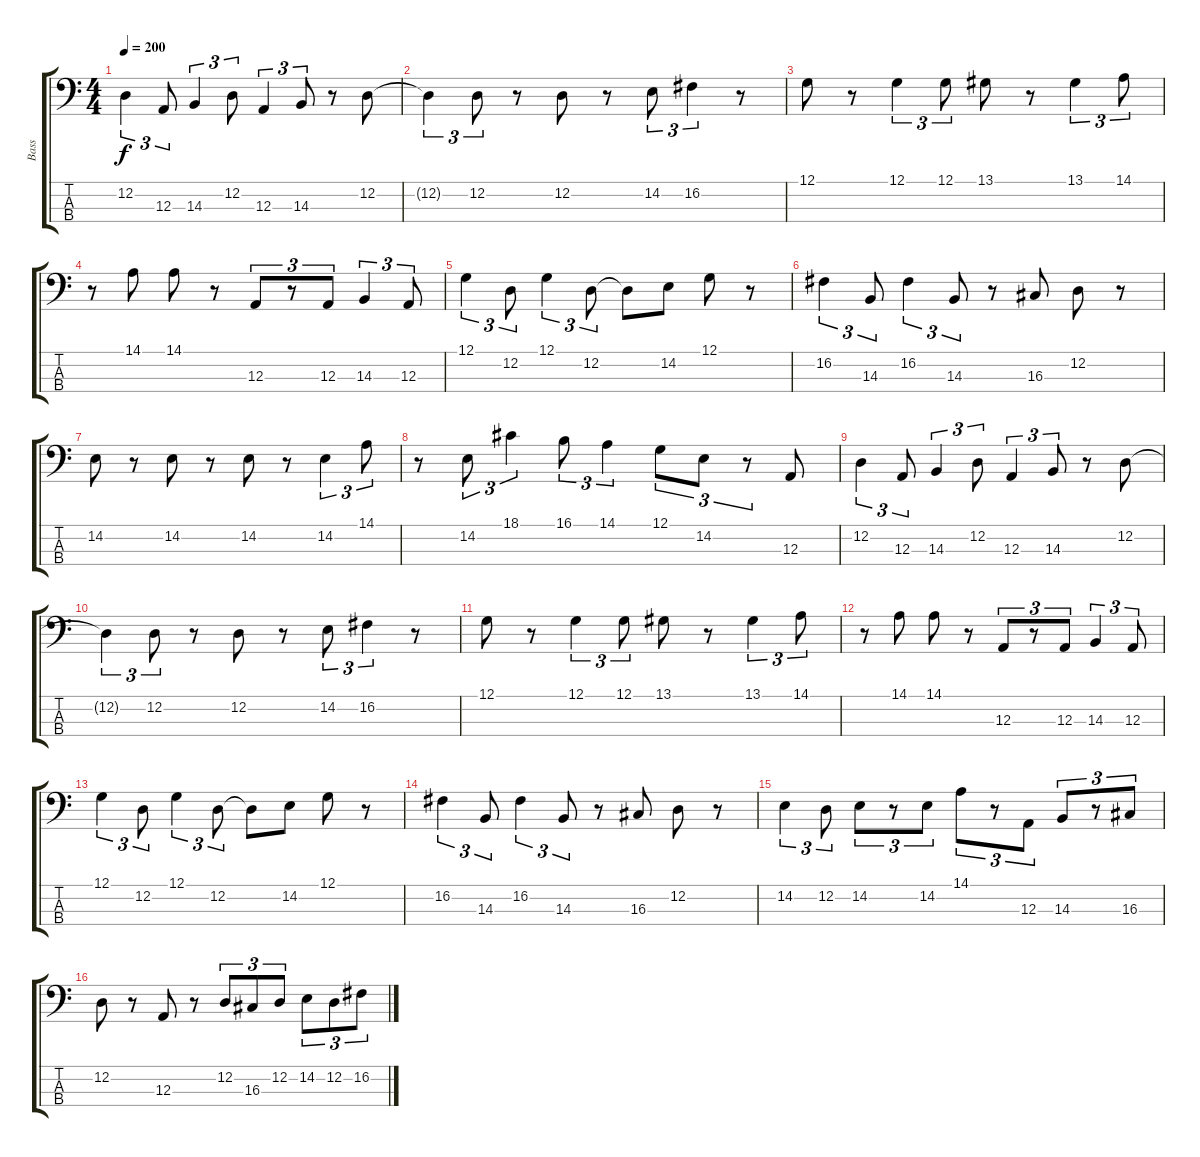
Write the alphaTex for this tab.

\track ("Bass" "Bass") {instrument lead1square}
\staff {score tabs}
\tuning (G2 D2 A1 E1) {hide}
\ts (4 4)
\tempo 200
\clef f4
\ks c
12.2.4{tu (3 2) dy f instrument lead1square} 12.3.8{tu (3 2)} 14.3.4{tu (3 2)} 12.2.8{tu (3 2)} 12.3.4{tu (3 2)} 14.3.8{tu (3 2)} r.8 12.2.8 |
12.2{t}.4{tu (3 2)} 12.2.8{tu (3 2)} r.8 12.2.8 r.8 14.2.8{tu (3 2)} 16.2.4{tu (3 2)} r.8 |
12.1.8 r.8 12.1.4{tu (3 2)} 12.1.8{tu (3 2)} 13.1.8 r.8 13.1.4{tu (3 2)} 14.1.8{tu (3 2)} |
r.8 14.1.8 14.1.8 r.8 12.3.8{tu (3 2)} r.8{tu (3 2)} 12.3.8{tu (3 2)} 14.3.4{tu (3 2)} 12.3.8{tu (3 2)} |
12.1.4{tu (3 2)} 12.2.8{tu (3 2)} 12.1.4{tu (3 2)} 12.2.8{tu (3 2)} 12.2{t}.8 14.2.8 12.1.8 r.8 |
16.2.4{tu (3 2)} 14.3.8{tu (3 2)} 16.2.4{tu (3 2)} 14.3.8{tu (3 2)} r.8 16.3.8 12.2.8 r.8 |
14.2.8 r.8 14.2.8 r.8 14.2.8 r.8 14.2.4{tu (3 2)} 14.1.8{tu (3 2)} |
r.8 14.2.8{tu (3 2)} 18.1.4{tu (3 2)} 16.1.8{tu (3 2)} 14.1.4{tu (3 2)} 12.1.8{tu (3 2)} 14.2.8{tu (3 2)} r.8{tu (3 2)} 12.3.8 |
12.2.4{tu (3 2)} 12.3.8{tu (3 2)} 14.3.4{tu (3 2)} 12.2.8{tu (3 2)} 12.3.4{tu (3 2)} 14.3.8{tu (3 2)} r.8 12.2.8 |
12.2{t}.4{tu (3 2)} 12.2.8{tu (3 2)} r.8 12.2.8 r.8 14.2.8{tu (3 2)} 16.2.4{tu (3 2)} r.8 |
12.1.8 r.8 12.1.4{tu (3 2)} 12.1.8{tu (3 2)} 13.1.8 r.8 13.1.4{tu (3 2)} 14.1.8{tu (3 2)} |
r.8 14.1.8 14.1.8 r.8 12.3.8{tu (3 2)} r.8{tu (3 2)} 12.3.8{tu (3 2)} 14.3.4{tu (3 2)} 12.3.8{tu (3 2)} |
12.1.4{tu (3 2)} 12.2.8{tu (3 2)} 12.1.4{tu (3 2)} 12.2.8{tu (3 2)} 12.2{t}.8 14.2.8 12.1.8 r.8 |
16.2.4{tu (3 2)} 14.3.8{tu (3 2)} 16.2.4{tu (3 2)} 14.3.8{tu (3 2)} r.8 16.3.8 12.2.8 r.8 |
14.2.4{tu (3 2)} 12.2.8{tu (3 2)} 14.2.8{tu (3 2)} r.8{tu (3 2)} 14.2.8{tu (3 2)} 14.1.8{tu (3 2)} r.8{tu (3 2)} 12.3.8{tu (3 2)} 14.3.8{tu (3 2)} r.8{tu (3 2)} 16.3.8{tu (3 2)} |
12.2.8 r.8 12.3.8 r.8 12.2.8{tu (3 2)} 16.3.8{tu (3 2)} 12.2.8{tu (3 2)} 14.2.8{tu (3 2)} 12.2.8{tu (3 2)} 16.2.8{tu (3 2)}
